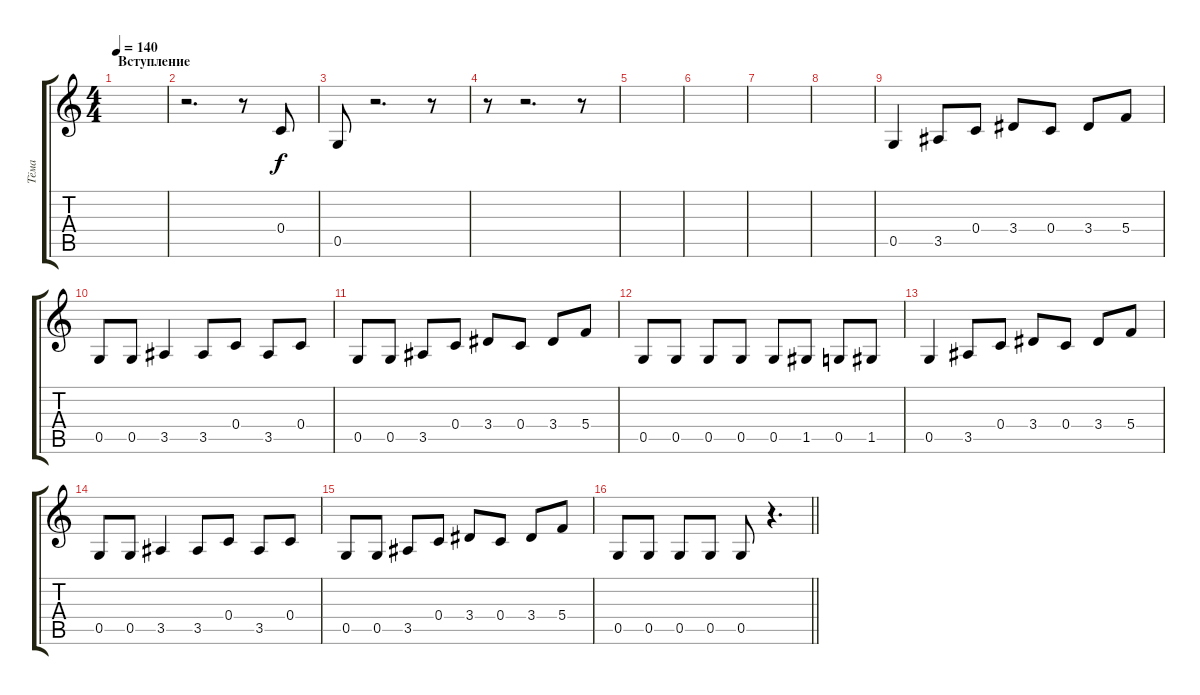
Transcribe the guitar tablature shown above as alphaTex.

\track ("Тёма" "Тёма") {instrument overdrivenguitar}
\staff {score tabs}
\tuning (E4 C4 G3 C3 G2 C2) {hide}
\ts (4 4)
\section ("" "Вступление")
\tempo 140
\clef g2
\ks c
|
r.2{d} r.8 0.4.8 |
0.5.8 r.2{d} r.8 |
r.8 r.2{d} r.8 |
|
|
|
|
0.5.4 3.5.8 0.4.8 3.4.8 0.4.8 3.4.8 5.4.8 |
0.5.8 0.5.8 3.5.4 3.5.8 0.4.8 3.5.8 0.4.8 |
0.5.8 0.5.8 3.5.8 0.4.8 3.4.8 0.4.8 3.4.8 5.4.8 |
0.5.8 0.5.8 0.5.8 0.5.8 0.5.8 1.5.8 0.5.8 1.5.8 |
0.5.4 3.5.8 0.4.8 3.4.8 0.4.8 3.4.8 5.4.8 |
0.5.8 0.5.8 3.5.4 3.5.8 0.4.8 3.5.8 0.4.8 |
0.5.8 0.5.8 3.5.8 0.4.8 3.4.8 0.4.8 3.4.8 5.4.8 |
\barLineRight lightlight
0.5.8 0.5.8 0.5.8 0.5.8 0.5.8 r.4{d}
